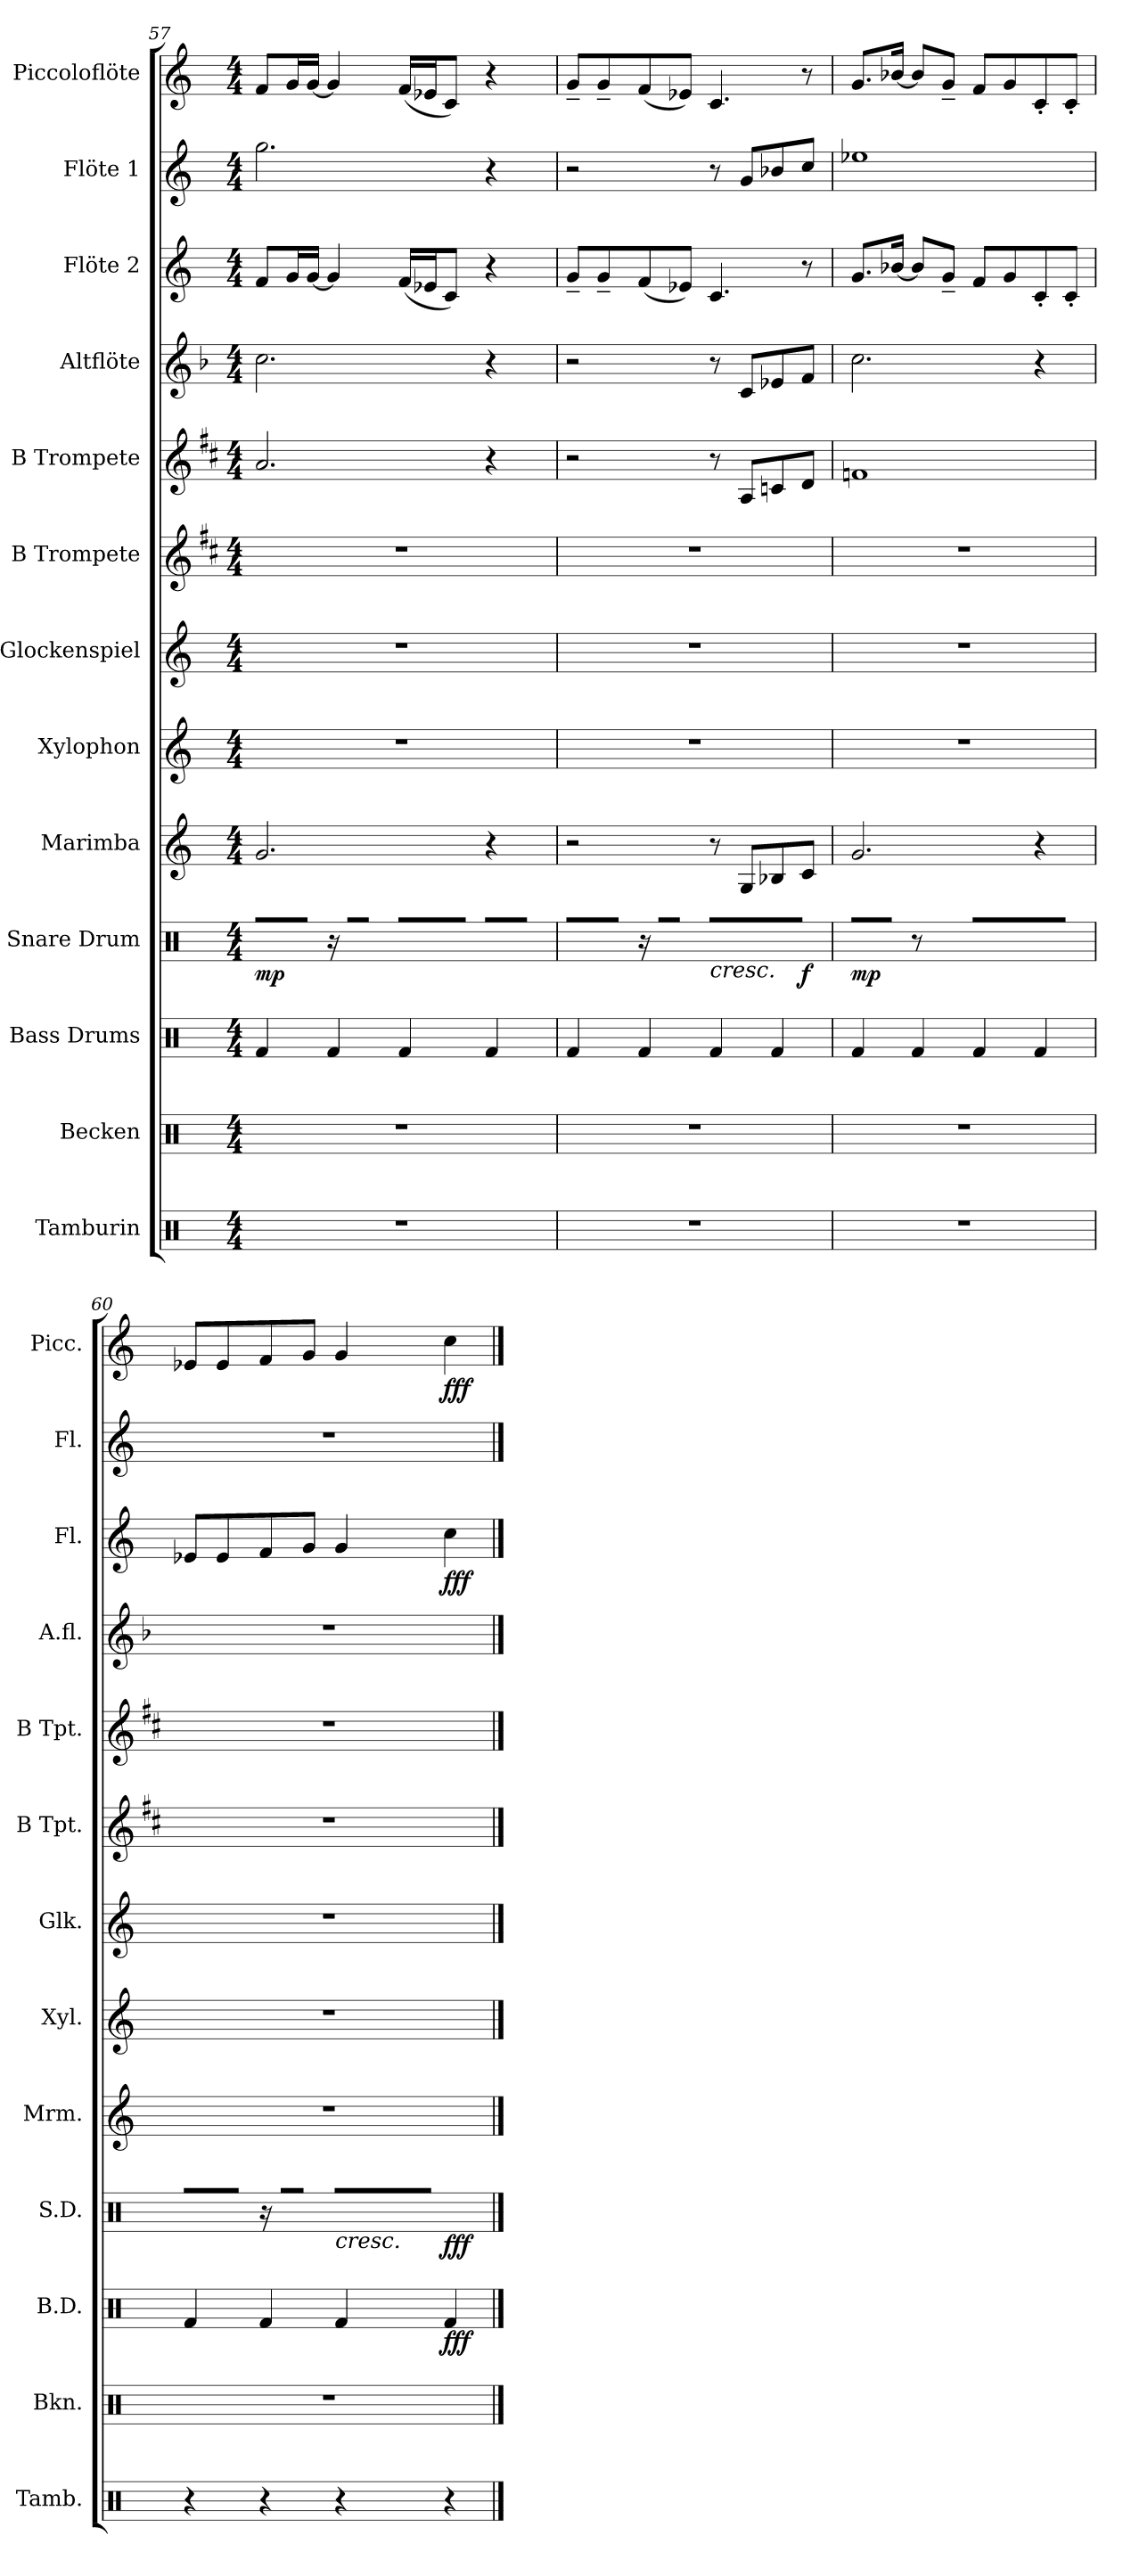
**kern	**kern	**kern	**dynam	**kern	**dynam	**kern	**kern	**kern	**kern	**kern	**kern	**kern	**dynam	**kern	**kern	**dynam
*part13	*part12	*part11	*part11	*part10	*part10	*part9	*part8	*part7	*part6	*part5	*part4	*part3	*part3	*part2	*part1	*part1
*staff13	*staff12	*staff11	*staff11	*staff10	*staff10	*staff9	*staff8	*staff7	*staff6	*staff5	*staff4	*staff3	*staff3	*staff2	*staff1	*staff1
*I"Tamburin	*I"Becken	*I"Bass Drums	*	*I"Snare Drum	*	*I"Marimba	*I"Xylophon	*I"Glockenspiel	*I"B Trompete	*I"B Trompete	*I"Altflöte	*I"Flöte 2	*	*I"Flöte 1	*I"Piccoloflöte	*
*I'Tamb.	*I'Bkn.	*I'B.D.	*	*I'S.D.	*	*I'Mrm.	*I'Xyl.	*I'Glk.	*I'B Tpt.	*I'B Tpt.	*I'A.fl.	*I'Fl.	*	*I'Fl.	*I'Picc.	*
*clefX	*clefX	*clefX	*	*clefX	*	*clefG2	*clefG2	*clefG2	*clefG2	*clefG2	*clefG2	*clefG2	*	*clefG2	*clefG2	*
*	*	*	*	*	*	*	*ITrd-7c-12	*ITrd-14c-24	*ITrd1c2	*ITrd1c2	*ITrd3c5	*	*	*	*ITrd-7c-12	*
*k[]	*k[]	*k[]	*	*k[]	*	*k[]	*k[]	*k[]	*k[]	*k[]	*k[]	*k[]	*	*k[]	*k[]	*
*M4/4	*M4/4	*M4/4	*	*M4/4	*	*M4/4	*M4/4	*M4/4	*M4/4	*M4/4	*M4/4	*M4/4	*	*M4/4	*M4/4	*
=57	=57	=57	=57	=57	=57	=57	=57	=57	=57	=57	=57	=57	=57	=57	=57	=57
!	!	!	!	!	!LO:DY:b	!	!	!	!	!	!	!	!	!	!	!
1r	1r	4Rf/	.	8R/L	mp	2.g/	1r	1r	1r	2.g/	2.g\	8f/L	.	2.gg\	8ff/L	.
.	.	.	.	16R/L	.	.	.	.	.	.	.	16g/L	.	.	16gg/L	.
.	.	.	.	16R/JJ	.	.	.	.	.	.	.	[16g/JJ	.	.	[16gg/JJ	.
.	.	4Rf/	.	16r	.	.	.	.	.	.	.	4g/]	.	.	4gg/]	.
.	.	.	.	16R/KL	.	.	.	.	.	.	.	.	.	.	.	.
.	.	.	.	8R/J	.	.	.	.	.	.	.	.	.	.	.	.
.	.	4Rf/	.	8R/L	.	.	.	.	.	.	.	(16f/LL	.	.	(16ff/LL	.
.	.	.	.	.	.	.	.	.	.	.	.	16e-X/J	.	.	16ee-X/J	.
.	.	.	.	16R/L	.	.	.	.	.	.	.	8c/J)	.	.	8cc/J)	.
.	.	.	.	16R/JJ	.	.	.	.	.	.	.	.	.	.	.	.
.	.	4Rf/	.	16R/LL	.	4r	.	.	.	4r	4r	4r	.	4r	4r	.
.	.	.	.	16R/J	.	.	.	.	.	.	.	.	.	.	.	.
.	.	.	.	8R/J	.	.	.	.	.	.	.	.	.	.	.	.
=58	=58	=58	=58	=58	=58	=58	=58	=58	=58	=58	=58	=58	=58	=58	=58	=58
1r	1r	4Rf/	.	8R/L	.	2r	1r	1r	1r	2r	2r	8g~/L	.	2r	8gg~/L	.
.	.	.	.	16R/L	.	.	.	.	.	.	.	8g~/	.	.	8gg~/	.
.	.	.	.	16R/JJ	.	.	.	.	.	.	.	.	.	.	.	.
.	.	4Rf/	.	16r	.	.	.	.	.	.	.	(8f/	.	.	(8ff/	.
.	.	.	.	16R/KL	.	.	.	.	.	.	.	.	.	.	.	.
.	.	.	.	8R/J	.	.	.	.	.	.	.	8e-X/J)	.	.	8ee-X/J)	.
!	!	!	!	!	!LO:HP:b	!	!	!	!	!	!	!	!	!	!	!
.	.	4Rf/	.	8R/L	<	8r	.	.	.	8r	8r	4.c/	.	8r	4.cc/	.
.	.	.	.	8R/	.	8G/L	.	.	.	8G/L	8G/L	.	.	8g/L	.	.
.	.	4Rf/	.	8R/	.	8B-X/	.	.	.	8B-X/	8B-X/	.	.	8b-X/	.	.
!	!	!	!	!	!LO:DY:b	!	!	!	!	!	!	!	!	!	!	!
.	.	.	.	8R/J	f	8c/J	.	.	.	8c/J	8c/J	8r	.	8cc/J	8r	.
.	.	.	.	.	[	.	.	.	.	.	.	.	.	.	.	.
!!LO:PB:g=z
=59	=59	=59	=59	=59	=59	=59	=59	=59	=59	=59	=59	=59	=59	=59	=59	=59
!	!	!	!	!	!LO:DY:b	!	!	!	!	!	!	!	!	!	!	!
1r	1r	4Rf/	.	8.R/L	mp	2.g/	1r	1r	1r	1e-X	2.g\	8.g/L	.	1ee-X	8.gg/L	.
.	.	.	.	16R/Jk	.	.	.	.	.	.	.	[16b-X/Jk	.	.	[16bb-X/Jk	.
.	.	4Rf/	.	8r	.	.	.	.	.	.	.	8b-/L]	.	.	8bb-/L]	.
.	.	.	.	8R/	.	.	.	.	.	.	.	8g~/J	.	.	8gg~/J	.
.	.	4Rf/	.	8R/L	.	.	.	.	.	.	.	8f/L	.	.	8ff/L	.
.	.	.	.	8R/	.	.	.	.	.	.	.	8g/	.	.	8gg/	.
.	.	4Rf/	.	8R/	.	4r	.	.	.	.	4r	8c'/	.	.	8cc'/	.
.	.	.	.	8R/J	.	.	.	.	.	.	.	8c'/J	.	.	8cc'/J	.
=60	=60	=60	=60	=60	=60	=60	=60	=60	=60	=60	=60	=60	=60	=60	=60	=60
4r	1r	4Rf/	.	8R/L	.	1r	1r	1r	1r	1r	1r	8e-X/L	.	1r	8ee-X/L	.
.	.	.	.	16R/L	.	.	.	.	.	.	.	8e-/	.	.	8ee-/	.
.	.	.	.	16R/JJ	.	.	.	.	.	.	.	.	.	.	.	.
4r	.	4Rf/	.	16r	.	.	.	.	.	.	.	8f/	.	.	8ff/	.
.	.	.	.	16R/KL	.	.	.	.	.	.	.	.	.	.	.	.
.	.	.	.	8R/J	.	.	.	.	.	.	.	8g/J	.	.	8gg/J	.
!	!	!	!	!	!LO:HP:b	!	!	!	!	!	!	!	!	!	!	!
*	*	*	*	*tremolo	*	*	*	*	*	*	*	*	*	*	*	*
4r	.	4Rf/	.	32R/LLL	<	.	.	.	.	.	.	4g/	.	.	4gg/	.
.	.	.	.	32R/	.	.	.	.	.	.	.	.	.	.	.	.
.	.	.	.	32R/	.	.	.	.	.	.	.	.	.	.	.	.
.	.	.	.	32R/	.	.	.	.	.	.	.	.	.	.	.	.
.	.	.	.	32R/	.	.	.	.	.	.	.	.	.	.	.	.
.	.	.	.	32R/	.	.	.	.	.	.	.	.	.	.	.	.
.	.	.	.	32R/	.	.	.	.	.	.	.	.	.	.	.	.
.	.	.	.	32R/JJJ	.	.	.	.	.	.	.	.	.	.	.	.
*	*	*	*	*Xtremolo	*	*	*	*	*	*	*	*	*	*	*	*
!	!	!	!LO:DY:b	!	!LO:DY:b	!	!	!	!	!	!	!	!LO:DY:b	!	!	!LO:DY:b
4r	.	4Rf/	fff	4R^^/	fff	.	.	.	.	.	.	4cc\	fff	.	4ccc\	fff
.	.	.	.	.	[	.	.	.	.	.	.	.	.	.	.	.
==	==	==	==	==	==	==	==	==	==	==	==	==	==	==	==	==
*-	*-	*-	*-	*-	*-	*-	*-	*-	*-	*-	*-	*-	*-	*-	*-	*-
